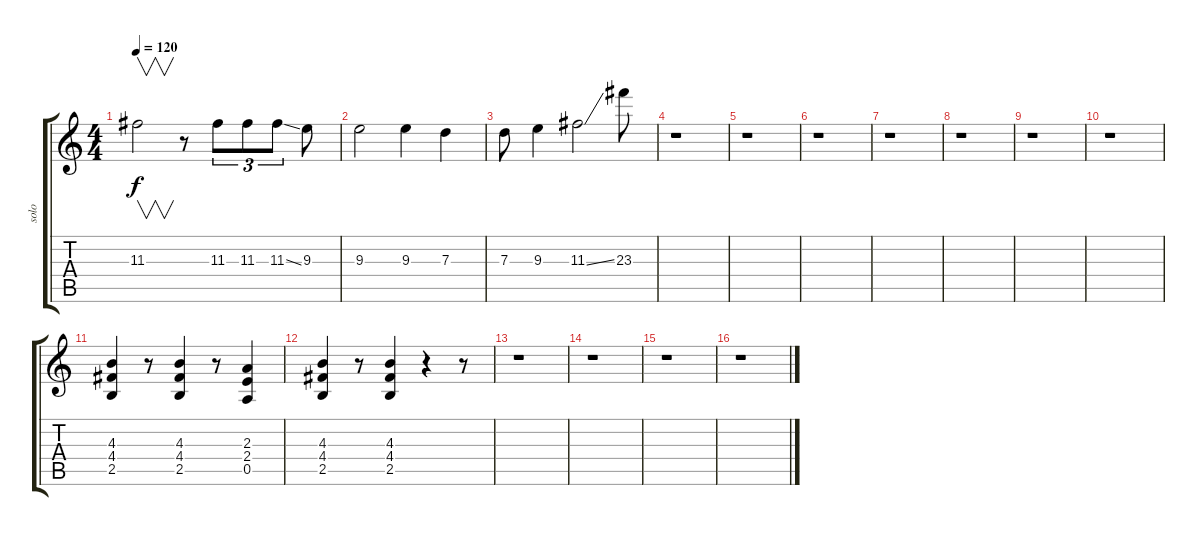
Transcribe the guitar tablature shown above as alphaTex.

\track ("solo" "solo") {instrument distortionguitar}
\staff {score tabs}
\tuning (E4 B3 G3 D3 A2 E2) {hide}
\ts (4 4)
\tempo 120
\clef g2
\ks c
11.3.2{v dy f} r.8 11.3.8{tu (3 2)} 11.3.8{tu (3 2)} 11.3{ss}.8{tu (3 2)} 9.3.8 |
9.3.2 9.3.4 7.3.4 |
7.3.8 9.3.4 11.3{ss}.2 23.3.8 |
r.1 |
r.1 |
r.1 |
r.1 |
r.1 |
r.1 |
r.1 |
(4.3 4.4 2.5).4 r.8 (4.3 4.4 2.5).4 r.8 (2.3 2.4 0.5).4 |
(4.3 4.4 2.5).4 r.8 (4.3 4.4 2.5).4 r.4 r.8 |
r.1 |
r.1 |
r.1 |
r.1
